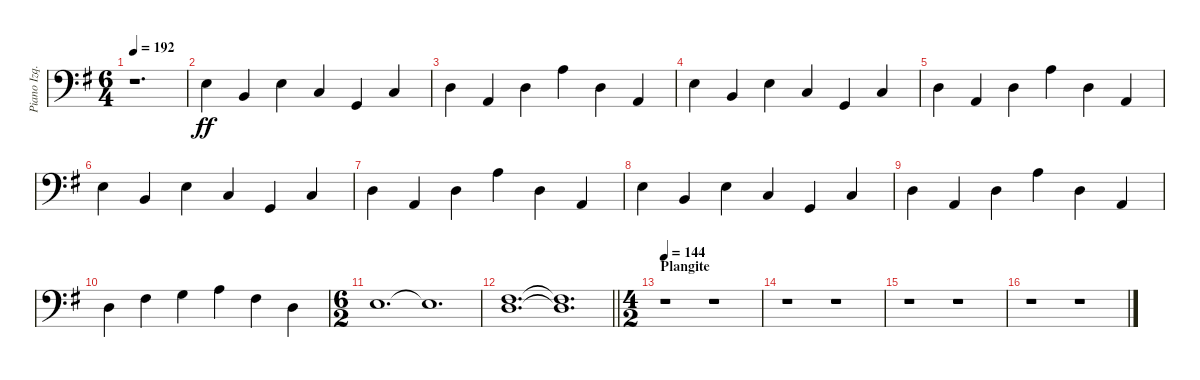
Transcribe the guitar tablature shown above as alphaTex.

\track ("Piano Izq." "Piano Izq.") {instrument acousticgrandpiano}
\staff {score}
\tuning (G2 D2 A1 E1) {hide}
\ts (6 4)
\tempo 192
\clef f4
\ks eminor
r.1{d dy f} |
9.1.4{dy ff} 9.2.4 9.1.4 5.1.4 5.2.4 5.1.4 |
7.1.4 7.2.4 7.1.4 14.1.4 7.1.4 7.2.4 |
9.1.4 9.2.4 9.1.4 5.1.4 5.2.4 5.1.4 |
7.1.4 7.2.4 7.1.4 14.1.4 7.1.4 7.2.4 |
9.1.4 9.2.4 9.1.4 5.1.4 5.2.4 5.1.4 |
7.1.4 7.2.4 7.1.4 14.1.4 7.1.4 7.2.4 |
9.1.4 9.2.4 9.1.4 5.1.4 5.2.4 5.1.4 |
7.1.4 7.2.4 7.1.4 14.1.4 7.1.4 7.2.4 |
7.1.4 11.1.4 12.1.4 14.1.4 11.1.4 7.1.4 |
\ts (6 2)
9.1.1{d} 9.1{t}.1{d} |
\barLineRight lightlight
(11.1 12.2).1{d} (11.1{t} 12.2{t}).1{d} |
\ts (4 2)
\section ("" "Plangite")
\tempo 144
r.1 r.1 |
r.1 r.1 |
r.1 r.1 |
r.1 r.1
